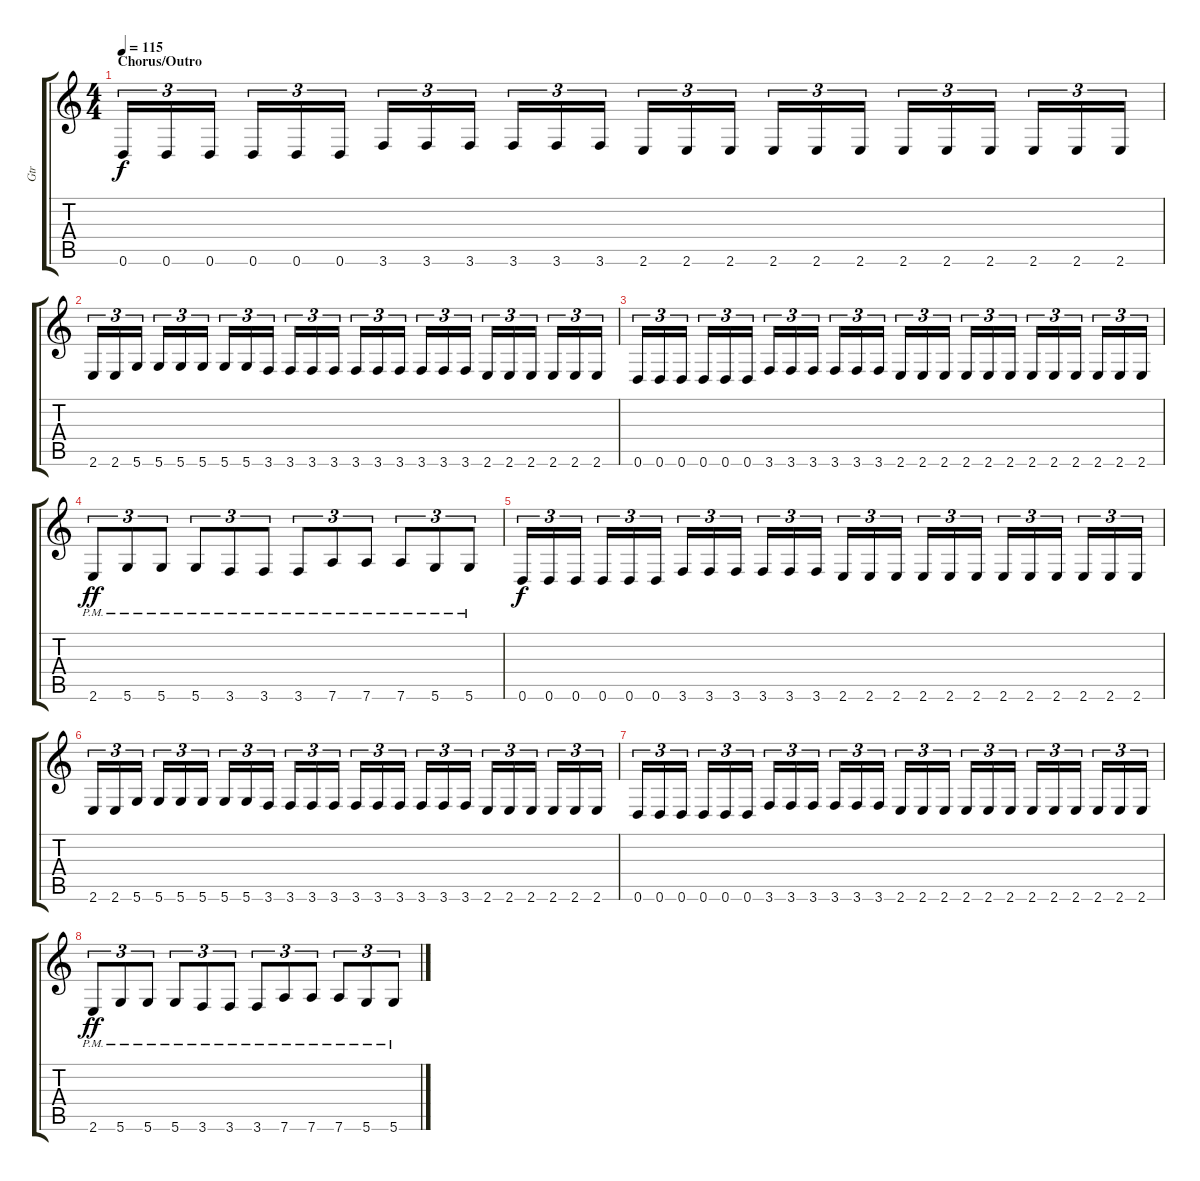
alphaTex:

\track ("Gtr" "Gtr") {instrument overdrivenguitar}
\staff {score tabs}
\tuning (D4 A3 F3 C3 G2 D2) {hide}
\ts (4 4)
\section ("" "Chorus/Outro")
\tempo 115
\clef g2
\ks c
0.6.16{tu (3 2) dy f} 0.6.16{tu (3 2)} 0.6.16{tu (3 2) beam splitsecondary} 0.6.16{tu (3 2)} 0.6.16{tu (3 2)} 0.6.16{tu (3 2)} 3.6.16{tu (3 2)} 3.6.16{tu (3 2)} 3.6.16{tu (3 2) beam splitsecondary} 3.6.16{tu (3 2)} 3.6.16{tu (3 2)} 3.6.16{tu (3 2)} 2.6.16{tu (3 2)} 2.6.16{tu (3 2)} 2.6.16{tu (3 2) beam splitsecondary} 2.6.16{tu (3 2)} 2.6.16{tu (3 2)} 2.6.16{tu (3 2)} 2.6.16{tu (3 2)} 2.6.16{tu (3 2)} 2.6.16{tu (3 2) beam splitsecondary} 2.6.16{tu (3 2)} 2.6.16{tu (3 2)} 2.6.16{tu (3 2)} |
2.6.16{tu (3 2)} 2.6.16{tu (3 2)} 5.6.16{tu (3 2) beam splitsecondary} 5.6.16{tu (3 2)} 5.6.16{tu (3 2)} 5.6.16{tu (3 2)} 5.6.16{tu (3 2)} 5.6.16{tu (3 2)} 3.6.16{tu (3 2) beam splitsecondary} 3.6.16{tu (3 2)} 3.6.16{tu (3 2)} 3.6.16{tu (3 2)} 3.6.16{tu (3 2)} 3.6.16{tu (3 2)} 3.6.16{tu (3 2) beam splitsecondary} 3.6.16{tu (3 2)} 3.6.16{tu (3 2)} 3.6.16{tu (3 2)} 2.6.16{tu (3 2)} 2.6.16{tu (3 2)} 2.6.16{tu (3 2) beam splitsecondary} 2.6.16{tu (3 2)} 2.6.16{tu (3 2)} 2.6.16{tu (3 2)} |
0.6.16{tu (3 2)} 0.6.16{tu (3 2)} 0.6.16{tu (3 2) beam splitsecondary} 0.6.16{tu (3 2)} 0.6.16{tu (3 2)} 0.6.16{tu (3 2)} 3.6.16{tu (3 2)} 3.6.16{tu (3 2)} 3.6.16{tu (3 2) beam splitsecondary} 3.6.16{tu (3 2)} 3.6.16{tu (3 2)} 3.6.16{tu (3 2)} 2.6.16{tu (3 2)} 2.6.16{tu (3 2)} 2.6.16{tu (3 2) beam splitsecondary} 2.6.16{tu (3 2)} 2.6.16{tu (3 2)} 2.6.16{tu (3 2)} 2.6.16{tu (3 2)} 2.6.16{tu (3 2)} 2.6.16{tu (3 2) beam splitsecondary} 2.6.16{tu (3 2)} 2.6.16{tu (3 2)} 2.6.16{tu (3 2)} |
2.6{pm}.8{tu (3 2) dy ff} 5.6{pm}.8{tu (3 2)} 5.6{pm}.8{tu (3 2)} 5.6{pm}.8{tu (3 2)} 3.6{pm}.8{tu (3 2)} 3.6{pm}.8{tu (3 2)} 3.6{pm}.8{tu (3 2)} 7.6{pm}.8{tu (3 2)} 7.6{pm}.8{tu (3 2)} 7.6{pm}.8{tu (3 2)} 5.6{pm}.8{tu (3 2)} 5.6{pm}.8{tu (3 2)} |
0.6.16{tu (3 2) dy f} 0.6.16{tu (3 2)} 0.6.16{tu (3 2) beam splitsecondary} 0.6.16{tu (3 2)} 0.6.16{tu (3 2)} 0.6.16{tu (3 2)} 3.6.16{tu (3 2)} 3.6.16{tu (3 2)} 3.6.16{tu (3 2) beam splitsecondary} 3.6.16{tu (3 2)} 3.6.16{tu (3 2)} 3.6.16{tu (3 2)} 2.6.16{tu (3 2)} 2.6.16{tu (3 2)} 2.6.16{tu (3 2) beam splitsecondary} 2.6.16{tu (3 2)} 2.6.16{tu (3 2)} 2.6.16{tu (3 2)} 2.6.16{tu (3 2)} 2.6.16{tu (3 2)} 2.6.16{tu (3 2) beam splitsecondary} 2.6.16{tu (3 2)} 2.6.16{tu (3 2)} 2.6.16{tu (3 2)} |
2.6.16{tu (3 2)} 2.6.16{tu (3 2)} 5.6.16{tu (3 2) beam splitsecondary} 5.6.16{tu (3 2)} 5.6.16{tu (3 2)} 5.6.16{tu (3 2)} 5.6.16{tu (3 2)} 5.6.16{tu (3 2)} 3.6.16{tu (3 2) beam splitsecondary} 3.6.16{tu (3 2)} 3.6.16{tu (3 2)} 3.6.16{tu (3 2)} 3.6.16{tu (3 2)} 3.6.16{tu (3 2)} 3.6.16{tu (3 2) beam splitsecondary} 3.6.16{tu (3 2)} 3.6.16{tu (3 2)} 3.6.16{tu (3 2)} 2.6.16{tu (3 2)} 2.6.16{tu (3 2)} 2.6.16{tu (3 2) beam splitsecondary} 2.6.16{tu (3 2)} 2.6.16{tu (3 2)} 2.6.16{tu (3 2)} |
0.6.16{tu (3 2)} 0.6.16{tu (3 2)} 0.6.16{tu (3 2) beam splitsecondary} 0.6.16{tu (3 2)} 0.6.16{tu (3 2)} 0.6.16{tu (3 2)} 3.6.16{tu (3 2)} 3.6.16{tu (3 2)} 3.6.16{tu (3 2) beam splitsecondary} 3.6.16{tu (3 2)} 3.6.16{tu (3 2)} 3.6.16{tu (3 2)} 2.6.16{tu (3 2)} 2.6.16{tu (3 2)} 2.6.16{tu (3 2) beam splitsecondary} 2.6.16{tu (3 2)} 2.6.16{tu (3 2)} 2.6.16{tu (3 2)} 2.6.16{tu (3 2)} 2.6.16{tu (3 2)} 2.6.16{tu (3 2) beam splitsecondary} 2.6.16{tu (3 2)} 2.6.16{tu (3 2)} 2.6.16{tu (3 2)} |
2.6{pm}.8{tu (3 2) dy ff} 5.6{pm}.8{tu (3 2)} 5.6{pm}.8{tu (3 2)} 5.6{pm}.8{tu (3 2)} 3.6{pm}.8{tu (3 2)} 3.6{pm}.8{tu (3 2)} 3.6{pm}.8{tu (3 2)} 7.6{pm}.8{tu (3 2)} 7.6{pm}.8{tu (3 2)} 7.6{pm}.8{tu (3 2)} 5.6{pm}.8{tu (3 2)} 5.6{pm}.8{tu (3 2)}
